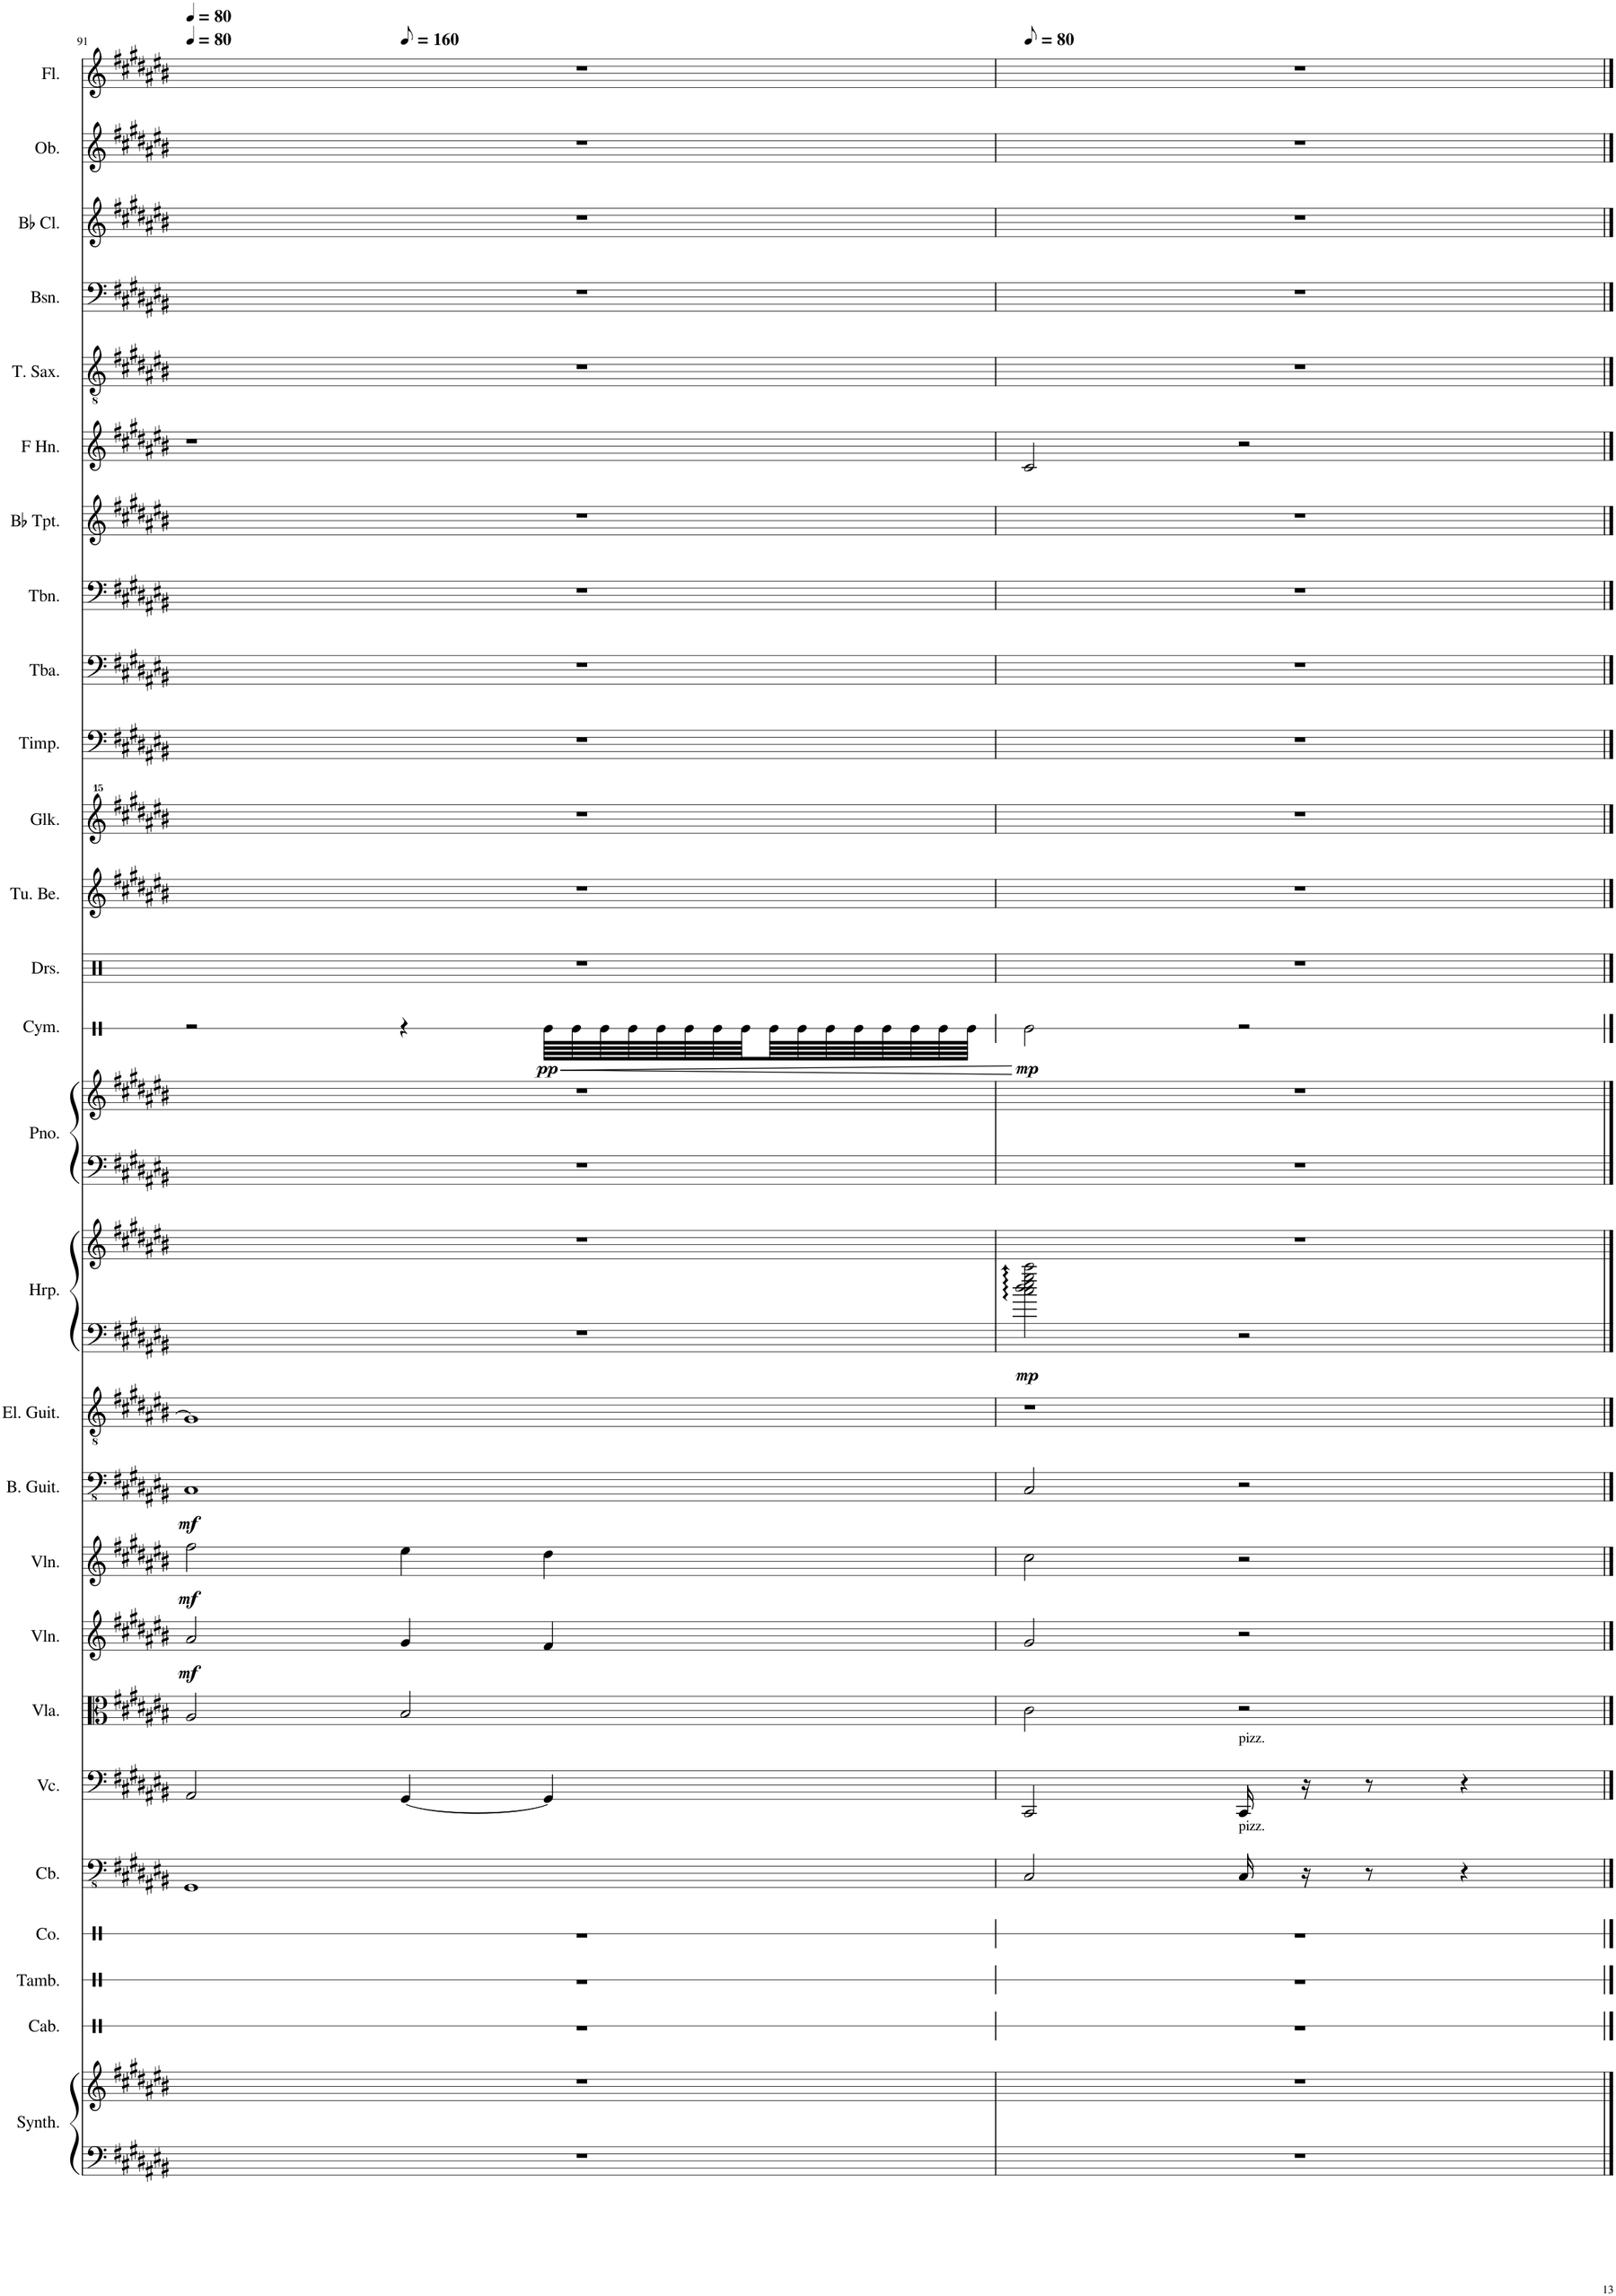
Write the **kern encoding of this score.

**kern	**kern	**kern	**kern	**kern	**kern	**kern	**kern	**kern	**dynam	**kern	**dynam	**kern	**dynam	**kern	**kern	**kern	**dynam	**kern	**kern	**kern	**dynam	**kern	**kern	**kern	**kern	**kern	**kern	**kern	**kern	**kern	**kern	**kern	**kern	**kern
*part27	*part27	*part26	*part25	*part24	*part23	*part22	*part21	*part20	*part20	*part19	*part19	*part18	*part18	*part17	*part16	*part16	*part16	*part15	*part15	*part14	*part14	*part13	*part12	*part11	*part10	*part9	*part8	*part7	*part6	*part5	*part4	*part3	*part2	*part1
*staff30	*staff29	*staff28	*staff27	*staff26	*staff25	*staff24	*staff23	*staff22	*staff22	*staff21	*staff21	*staff20	*staff20	*staff19	*staff18	*staff17	*staff17/18	*staff16	*staff15	*staff14	*staff14	*staff13	*staff12	*staff11	*staff10	*staff9	*staff8	*staff7	*staff6	*staff5	*staff4	*staff3	*staff2	*staff1
*I"Warm Synthesizer	*	*I"Cabasa	*I"Tambourine	*I"Congas	*I"Contrabass	*I"Violoncello	*I"Viola	*I"Violin	*	*I"Violin	*	*I"Bass Guitar	*	*I"Electric Guitar	*I"Harp	*	*	*I"Piano	*	*I"Cymbal	*	*I"Drumset	*I"Tubular Bells	*I"Glockenspiel	*I"Timpani	*I"Tuba	*I"Trombone	*I"Bb Trumpet	*I"Horn in F	*I"Tenor Saxophone	*I"Bassoon	*I"Bb Clarinet	*I"Oboe	*I"Flute
*I'Synth.	*	*I'Cab.	*I'Tamb.	*I'Co.	*I'Cb.	*I'Vc.	*I'Vla.	*I'Vln.	*	*I'Vln.	*	*I'B. Guit.	*	*I'El. Guit.	*I'Hrp.	*	*	*I'Pno.	*	*I'Cym.	*	*I'Drs.	*I'Tu. Be.	*I'Glk.	*I'Timp.	*I'Tba.	*I'Tbn.	*I'Bb Tpt.	*	*I'T. Sax.	*I'Bsn.	*I'Bb Cl.	*I'Ob.	*I'Fl.
!!LO:PB:g=z
*clefF4	*clefG2	*clefX	*clefX	*clefX	*clefFv4	*clefF4	*clefC3	*clefG2	*	*clefG2	*	*clefFv4	*	*clefGv2	*clefF4	*clefG2	*	*clefF4	*clefG2	*clefX	*	*clefX	*clefG2	*clefG^^2	*clefF4	*clefF4	*clefF4	*clefG2	*clefG2	*clefGv2	*clefF4	*clefG2	*clefG2	*clefG2
*	*	*	*	*	*	*	*	*	*	*	*	*	*	*	*	*	*	*	*	*	*	*	*	*	*	*	*	*ITrd1c2	*ITrd4c7	*ITrd8c14	*	*ITrd1c2	*	*
*k[f#c#g#d#a#e#b#]	*k[f#c#g#d#a#e#b#]	*k[]	*k[]	*k[]	*k[f#c#g#d#a#e#b#]	*k[f#c#g#d#a#e#b#]	*k[f#c#g#d#a#e#b#]	*k[f#c#g#d#a#e#b#]	*	*k[f#c#g#d#a#e#b#]	*	*k[f#c#g#d#a#e#b#]	*	*k[f#c#g#d#a#e#b#]	*k[f#c#g#d#a#e#b#]	*k[f#c#g#d#a#e#b#]	*	*k[f#c#g#d#a#e#b#]	*k[f#c#g#d#a#e#b#]	*k[]	*	*k[]	*k[f#c#g#d#a#e#b#]	*k[f#c#g#d#a#e#b#]	*k[f#c#g#d#a#e#b#]	*k[f#c#g#d#a#e#b#]	*k[f#c#g#d#a#e#b#]	*k[f#c#g#d#a#e#b#]	*k[f#c#g#d#a#e#b#]	*k[f#c#g#d#a#e#b#]	*k[f#c#g#d#a#e#b#]	*k[f#c#g#d#a#e#b#]	*k[f#c#g#d#a#e#b#]	*k[f#c#g#d#a#e#b#]
*M4/4	*M4/4	*M4/4	*M4/4	*M4/4	*M4/4	*M4/4	*M4/4	*M4/4	*	*M4/4	*	*M4/4	*	*M4/4	*M4/4	*M4/4	*	*M4/4	*M4/4	*M4/4	*	*M4/4	*M4/4	*M4/4	*M4/4	*M4/4	*M4/4	*M4/4	*M4/4	*M4/4	*M4/4	*M4/4	*M4/4	*M4/4
*MM80	*MM80	*MM80	*MM80	*MM80	*MM80	*MM80	*MM80	*MM80	*	*MM80	*	*MM80	*	*MM80	*MM80	*MM80	*	*MM80	*MM80	*MM80	*	*MM80	*MM80	*MM80	*MM80	*MM80	*MM80	*MM80	*MM80	*MM80	*MM80	*MM80	*MM80	*MM80
=91	=91	=91	=91	=91	=91	=91	=91	=91	=91	=91	=91	=91	=91	=91	=91	=91	=91	=91	=91	=91	=91	=91	=91	=91	=91	=91	=91	=91	=91	=91	=91	=91	=91	=91
!	!	!	!	!	!	!	!	!	!LO:DY:b	!	!LO:DY:b	!	!LO:DY:b	!	!	!	!	!	!	!	!	!	!	!	!	!	!	!	!	!	!	!	!	!
*	*	*	*	*	*	*	*	*	*	*	*	*	*	*	*	*	*	*	*	*	*	*	*	*	*	*	*	*	*	*	*	*	*	*^
1r	1r	1r	1r	1r	1GGG#	2AA#/	2A#/	2a#/	mf	2ff#\	mf	1CC#	mf	1G#]	1r	1r	.	1r	1r	2r	.	1r	1r	1r	1r	1r	1r	1r	1r	1r	1r	1r	1r	1r	2ryy
*	*	*	*	*	*	*	*	*	*	*	*	*	*	*	*	*	*	*	*	*	*	*	*	*	*	*	*	*	*	*	*	*	*	*MM80	*
.	.	.	.	.	.	[4GG#/	2B#/	4g#/	.	4ee#\	.	.	.	.	.	.	.	.	.	4r	.	.	.	.	.	.	.	.	.	.	.	.	.	.	2ryy
!	!	!	!	!	!	!	!	!	!	!	!	!	!	!	!	!	!	!	!	!	!LO:HP:b	!	!	!	!	!	!	!	!	!	!	!	!	!	!
!	!	!	!	!	!	!	!	!	!	!	!	!	!	!	!	!	!	!	!	!	!LO:DY:n=1:b	!	!	!	!	!	!	!	!	!	!	!	!	!	!
.	.	.	.	.	.	4GG#/]	.	4f#/	.	4dd#\	.	.	.	.	.	.	.	.	.	64Re\LLLL	< pp	.	.	.	.	.	.	.	.	.	.	.	.	.	.
.	.	.	.	.	.	.	.	.	.	.	.	.	.	.	.	.	.	.	.	64Re\	.	.	.	.	.	.	.	.	.	.	.	.	.	.	.
.	.	.	.	.	.	.	.	.	.	.	.	.	.	.	.	.	.	.	.	64Re\	.	.	.	.	.	.	.	.	.	.	.	.	.	.	.
.	.	.	.	.	.	.	.	.	.	.	.	.	.	.	.	.	.	.	.	64Re\	.	.	.	.	.	.	.	.	.	.	.	.	.	.	.
.	.	.	.	.	.	.	.	.	.	.	.	.	.	.	.	.	.	.	.	64Re\	.	.	.	.	.	.	.	.	.	.	.	.	.	.	.
.	.	.	.	.	.	.	.	.	.	.	.	.	.	.	.	.	.	.	.	64Re\	.	.	.	.	.	.	.	.	.	.	.	.	.	.	.
.	.	.	.	.	.	.	.	.	.	.	.	.	.	.	.	.	.	.	.	64Re\	.	.	.	.	.	.	.	.	.	.	.	.	.	.	.
.	.	.	.	.	.	.	.	.	.	.	.	.	.	.	.	.	.	.	.	64Re\	.	.	.	.	.	.	.	.	.	.	.	.	.	.	.
.	.	.	.	.	.	.	.	.	.	.	.	.	.	.	.	.	.	.	.	64Re\	.	.	.	.	.	.	.	.	.	.	.	.	.	.	.
.	.	.	.	.	.	.	.	.	.	.	.	.	.	.	.	.	.	.	.	64Re\	.	.	.	.	.	.	.	.	.	.	.	.	.	.	.
.	.	.	.	.	.	.	.	.	.	.	.	.	.	.	.	.	.	.	.	64Re\	.	.	.	.	.	.	.	.	.	.	.	.	.	.	.
.	.	.	.	.	.	.	.	.	.	.	.	.	.	.	.	.	.	.	.	64Re\	.	.	.	.	.	.	.	.	.	.	.	.	.	.	.
.	.	.	.	.	.	.	.	.	.	.	.	.	.	.	.	.	.	.	.	64Re\	.	.	.	.	.	.	.	.	.	.	.	.	.	.	.
.	.	.	.	.	.	.	.	.	.	.	.	.	.	.	.	.	.	.	.	64Re\	.	.	.	.	.	.	.	.	.	.	.	.	.	.	.
.	.	.	.	.	.	.	.	.	.	.	.	.	.	.	.	.	.	.	.	64Re\	.	.	.	.	.	.	.	.	.	.	.	.	.	.	.
.	.	.	.	.	.	.	.	.	.	.	.	.	.	.	.	.	.	.	.	64Re\JJJJ	.	.	.	.	.	.	.	.	.	.	.	.	.	.	.
.	.	.	.	.	.	.	.	.	.	.	.	.	.	.	.	.	.	.	.	.	[	.	.	.	.	.	.	.	.	.	.	.	.	.	.
*	*	*	*	*	*	*	*	*	*	*	*	*	*	*	*	*	*	*	*	*	*	*	*	*	*	*	*	*	*	*	*	*	*	*v	*v
=92	=92	=92	=92	=92	=92	=92	=92	=92	=92	=92	=92	=92	=92	=92	=92	=92	=92	=92	=92	=92	=92	=92	=92	=92	=92	=92	=92	=92	=92	=92	=92	=92	=92	=92
*	*	*	*	*	*	*	*	*	*	*	*	*	*	*	*	*	*	*	*	*	*	*	*	*	*	*	*	*	*	*	*	*	*	*MM40
*	*	*	*	*	*	*	*	*	*	*	*	*	*	*	*	*	*	*	*	*	*	*	*	*	*	*	*	*	*	*	*	*	*	*^
!	!	!	!	!	!	!	!	!	!	!	!	!	!	!	!	!	!LO:DY:b=2	!	!	!	!LO:DY:b	!	!	!	!	!	!	!	!	!	!	!	!	!	!
*	*	*	*	*	*	*	*	*	*	*	*	*	*	*	*	*	*	*	*	*	*	*	*	*	*	*	*	*	*	*	*	*	*	*v	*v
1r	1r	1r	1r	1r	2CC#/	2CC#/	2c#\	2g#/	.	2cc#\	.	2CC#/	.	1r	2cc#\ 2dd#\ 2ee#\ 2gg#\ 2ccc#\	1r	mp	1r	1r	2Re\	mp	1r	1r	1r	1r	1r	1r	1r	2c#/	1r	1r	1r	1r	1r
!	!	!	!	!	!	!LO:TX:a:t=pizz.	!	!	!	!	!	!	!	!	!	!	!	!	!	!	!	!	!	!	!	!	!	!	!	!	!	!	!	!
!	!	!	!	!	!LO:TX:a:t=pizz.	!	!	!	!	!	!	!	!	!	!	!	!	!	!	!	!	!	!	!	!	!	!	!	!	!	!	!	!	!
.	.	.	.	.	16CC#/	16CC#/	2r	2r	.	2r	.	2r	.	.	2r	.	.	.	.	2r	.	.	.	.	.	.	.	.	2r	.	.	.	.	.
.	.	.	.	.	16r	16r	.	.	.	.	.	.	.	.	.	.	.	.	.	.	.	.	.	.	.	.	.	.	.	.	.	.	.	.
.	.	.	.	.	8r	8r	.	.	.	.	.	.	.	.	.	.	.	.	.	.	.	.	.	.	.	.	.	.	.	.	.	.	.	.
.	.	.	.	.	4r	4r	.	.	.	.	.	.	.	.	.	.	.	.	.	.	.	.	.	.	.	.	.	.	.	.	.	.	.	.
==	==	==	==	==	==	==	==	==	==	==	==	==	==	==	==	==	==	==	==	==	==	==	==	==	==	==	==	==	==	==	==	==	==	==
*-	*-	*-	*-	*-	*-	*-	*-	*-	*-	*-	*-	*-	*-	*-	*-	*-	*-	*-	*-	*-	*-	*-	*-	*-	*-	*-	*-	*-	*-	*-	*-	*-	*-	*-
